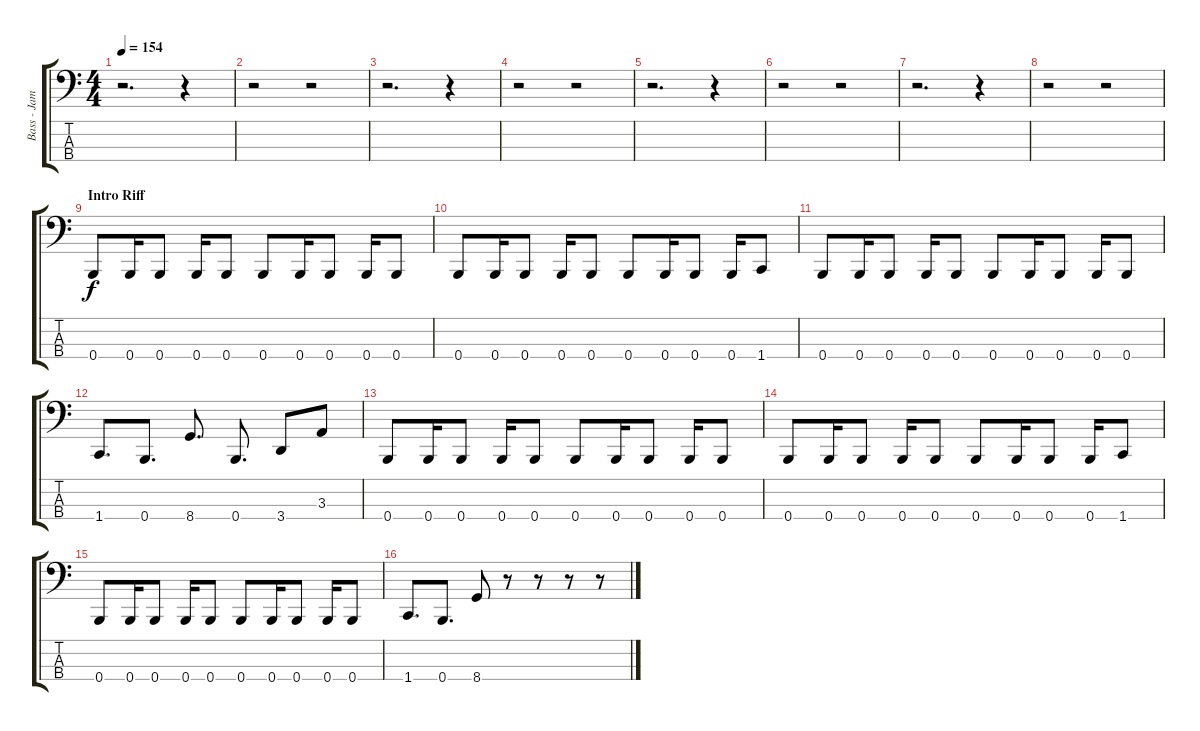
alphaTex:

\track ("Bass - Jamie" "Bass - Jam") {instrument electricbasspick}
\staff {score tabs}
\tuning (F2 B1 Gb1 B0) {hide}
\ts (4 4)
\tempo 154
\clef f4
\ks c
r.2{d dy f} r.4 |
r.2 r.2 |
r.2{d} r.4 |
r.2 r.2 |
r.2{d} r.4 |
r.2 r.2 |
r.2{d} r.4 |
r.2 r.2 |
\section ("" "Intro Riff")
0.4.8 0.4.16 0.4.8 0.4.16 0.4.8 0.4.8 0.4.16 0.4.8 0.4.16 0.4.8 |
0.4.8 0.4.16 0.4.8 0.4.16 0.4.8 0.4.8 0.4.16 0.4.8 0.4.16 1.4.8 |
0.4.8 0.4.16 0.4.8 0.4.16 0.4.8 0.4.8 0.4.16 0.4.8 0.4.16 0.4.8 |
1.4.8{d} 0.4.8{d} 8.4.8{d} 0.4.8{d} 3.4.8 3.3.8 |
0.4.8 0.4.16 0.4.8 0.4.16 0.4.8 0.4.8 0.4.16 0.4.8 0.4.16 0.4.8 |
0.4.8 0.4.16 0.4.8 0.4.16 0.4.8 0.4.8 0.4.16 0.4.8 0.4.16 1.4.8 |
0.4.8 0.4.16 0.4.8 0.4.16 0.4.8 0.4.8 0.4.16 0.4.8 0.4.16 0.4.8 |
1.4.8{d} 0.4.8{d} 8.4.8 r.8 r.8 r.8 r.8
